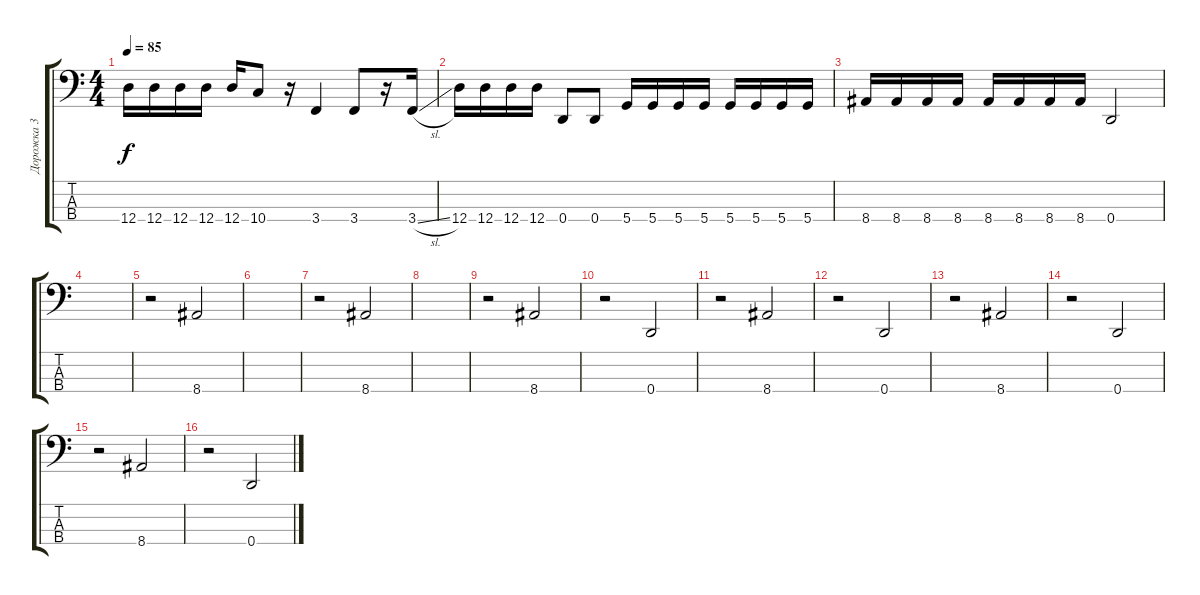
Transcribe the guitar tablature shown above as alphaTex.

\track ("Дорожка 3" "Дорожка 3") {instrument electricbassfinger}
\staff {score tabs}
\tuning (G2 D2 A1 D1) {hide}
\ts (4 4)
\tempo 85
\clef f4
\ks c
12.4.16{dy f} 12.4.16 12.4.16 12.4.16 12.4.16 10.4.8 r.16 3.4.4 3.4.8 r.16 3.4{sl}.16 |
12.4.16 12.4.16 12.4.16 12.4.16 0.4.8 0.4.8 5.4.16 5.4.16 5.4.16 5.4.16 5.4.16 5.4.16 5.4.16 5.4.16 |
8.4.16 8.4.16 8.4.16 8.4.16 8.4.16 8.4.16 8.4.16 8.4.16 0.4.2 |
|
r.2 8.4.2 |
|
r.2 8.4.2 |
|
r.2 8.4.2 |
r.2 0.4.2 |
r.2 8.4.2 |
r.2 0.4.2 |
r.2 8.4.2 |
r.2 0.4.2 |
r.2 8.4.2 |
r.2 0.4.2
